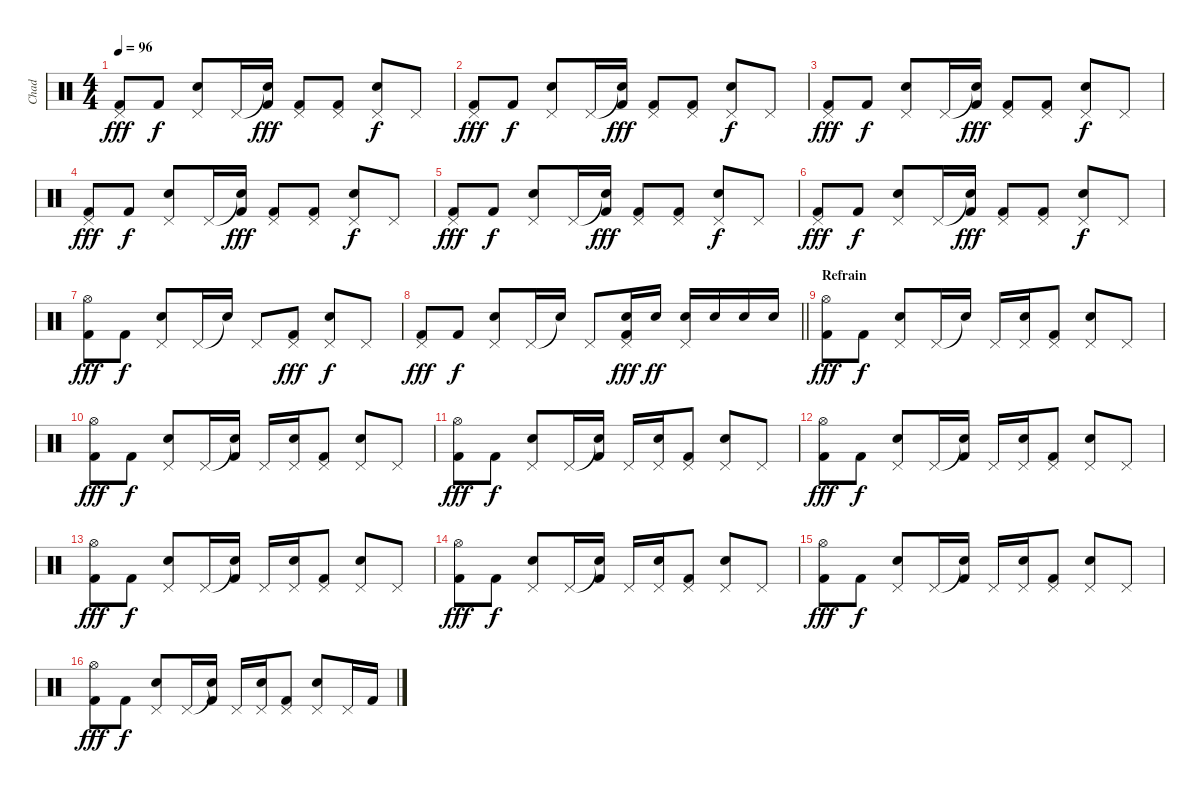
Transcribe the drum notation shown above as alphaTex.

\track ("Chad" "Chad") {instrument percussion}
\staff {score}
\articulation defaults
\ts (4 4)
\tempo 96
\clef neutral
\ks c
("Pedal Hi-Hat (hit)" "Kick (hit) 2").8{dy fff} "Kick (hit) 2".8{dy f} ("Pedal Hi-Hat (hit)" "Snare (hit) 2").8 "Pedal Hi-Hat (hit)".16 ("Snare (hit)"{t} "Kick (hit) 2").16{dy fff} ("Pedal Hi-Hat (hit)" "Kick (hit) 2").8 ("Pedal Hi-Hat (hit)" "Kick (hit) 2").8 ("Pedal Hi-Hat (hit)" "Snare (hit) 2").8{dy f} "Pedal Hi-Hat (hit)".8 |
("Pedal Hi-Hat (hit)" "Kick (hit) 2").8{dy fff} "Kick (hit) 2".8{dy f} ("Pedal Hi-Hat (hit)" "Snare (hit) 2").8 "Pedal Hi-Hat (hit)".16 ("Snare (hit)"{t} "Kick (hit) 2").16{dy fff} ("Pedal Hi-Hat (hit)" "Kick (hit) 2").8 ("Pedal Hi-Hat (hit)" "Kick (hit) 2").8 ("Pedal Hi-Hat (hit)" "Snare (hit) 2").8{dy f} "Pedal Hi-Hat (hit)".8 |
("Pedal Hi-Hat (hit)" "Kick (hit) 2").8{dy fff} "Kick (hit) 2".8{dy f} ("Pedal Hi-Hat (hit)" "Snare (hit) 2").8 "Pedal Hi-Hat (hit)".16 ("Snare (hit)"{t} "Kick (hit) 2").16{dy fff} ("Pedal Hi-Hat (hit)" "Kick (hit) 2").8 ("Pedal Hi-Hat (hit)" "Kick (hit) 2").8 ("Pedal Hi-Hat (hit)" "Snare (hit) 2").8{dy f} "Pedal Hi-Hat (hit)".8 |
("Pedal Hi-Hat (hit)" "Kick (hit) 2").8{dy fff} "Kick (hit) 2".8{dy f} ("Pedal Hi-Hat (hit)" "Snare (hit) 2").8 "Pedal Hi-Hat (hit)".16 ("Snare (hit)"{t} "Kick (hit) 2").16{dy fff} ("Pedal Hi-Hat (hit)" "Kick (hit) 2").8 ("Pedal Hi-Hat (hit)" "Kick (hit) 2").8 ("Pedal Hi-Hat (hit)" "Snare (hit) 2").8{dy f} "Pedal Hi-Hat (hit)".8 |
("Pedal Hi-Hat (hit)" "Kick (hit) 2").8{dy fff} "Kick (hit) 2".8{dy f} ("Pedal Hi-Hat (hit)" "Snare (hit) 2").8 "Pedal Hi-Hat (hit)".16 ("Snare (hit)"{t} "Kick (hit) 2").16{dy fff} ("Pedal Hi-Hat (hit)" "Kick (hit) 2").8 ("Pedal Hi-Hat (hit)" "Kick (hit) 2").8 ("Pedal Hi-Hat (hit)" "Snare (hit) 2").8{dy f} "Pedal Hi-Hat (hit)".8 |
("Pedal Hi-Hat (hit)" "Kick (hit) 2").8{dy fff} "Kick (hit) 2".8{dy f} ("Pedal Hi-Hat (hit)" "Snare (hit) 2").8 "Pedal Hi-Hat (hit)".16 ("Snare (hit)"{t} "Kick (hit) 2").16{dy fff} ("Pedal Hi-Hat (hit)" "Kick (hit) 2").8 ("Pedal Hi-Hat (hit)" "Kick (hit) 2").8 ("Pedal Hi-Hat (hit)" "Snare (hit) 2").8{dy f} "Pedal Hi-Hat (hit)".8 |
("Hi-Hat (open)" "Kick (hit) 2").8{dy fff} "Kick (hit) 2".8{dy f} ("Pedal Hi-Hat (hit)" "Snare (hit) 2").8 "Pedal Hi-Hat (hit)".16 "Snare (hit)"{t}.16 "Pedal Hi-Hat (hit)".8 ("Pedal Hi-Hat (hit)" "Kick (hit) 2").8{dy fff} ("Pedal Hi-Hat (hit)" "Snare (hit) 2").8{dy f} "Pedal Hi-Hat (hit)".8 |
\barLineRight lightlight
("Pedal Hi-Hat (hit)" "Kick (hit) 2").8{dy fff} "Kick (hit) 2".8{dy f} ("Pedal Hi-Hat (hit)" "Snare (hit) 2").8 "Pedal Hi-Hat (hit)".16 "Snare (hit)"{t}.16 "Pedal Hi-Hat (hit)".8 ("Pedal Hi-Hat (hit)" "Snare (hit) 2" "Kick (hit) 2").16{dy fff} "Snare (hit) 2".16{dy ff} ("Pedal Hi-Hat (hit)" "Snare (hit) 2").16 "Snare (hit) 2".16 "Snare (hit) 2".16 "Snare (hit) 2".16 |
\section ("" "Refrain")
("Hi-Hat (open)" "Kick (hit) 2").8{dy fff} "Kick (hit) 2".8{dy f} ("Pedal Hi-Hat (hit)" "Snare (hit) 2").8 "Pedal Hi-Hat (hit)".16 "Snare (hit)"{t}.16 "Pedal Hi-Hat (hit)".16 ("Pedal Hi-Hat (hit)" "Snare (hit) 2").16 ("Pedal Hi-Hat (hit)" "Kick (hit) 2").8 ("Pedal Hi-Hat (hit)" "Snare (hit) 2").8 "Pedal Hi-Hat (hit)".8 |
("Hi-Hat (open)" "Kick (hit) 2").8{dy fff} "Kick (hit) 2".8{dy f} ("Pedal Hi-Hat (hit)" "Snare (hit) 2").8 "Pedal Hi-Hat (hit)".16 ("Snare (hit)"{t} "Kick (hit) 2").16 "Pedal Hi-Hat (hit)".16 ("Pedal Hi-Hat (hit)" "Snare (hit) 2").16 ("Pedal Hi-Hat (hit)" "Kick (hit) 2").8 ("Pedal Hi-Hat (hit)" "Snare (hit) 2").8 "Pedal Hi-Hat (hit)".8 |
("Hi-Hat (open)" "Kick (hit) 2").8{dy fff} "Kick (hit) 2".8{dy f} ("Pedal Hi-Hat (hit)" "Snare (hit) 2").8 "Pedal Hi-Hat (hit)".16 ("Snare (hit)"{t} "Kick (hit) 2").16 "Pedal Hi-Hat (hit)".16 ("Pedal Hi-Hat (hit)" "Snare (hit) 2").16 ("Pedal Hi-Hat (hit)" "Kick (hit) 2").8 ("Pedal Hi-Hat (hit)" "Snare (hit) 2").8 "Pedal Hi-Hat (hit)".8 |
("Hi-Hat (open)" "Kick (hit) 2").8{dy fff} "Kick (hit) 2".8{dy f} ("Pedal Hi-Hat (hit)" "Snare (hit) 2").8 "Pedal Hi-Hat (hit)".16 ("Snare (hit)"{t} "Kick (hit) 2").16 "Pedal Hi-Hat (hit)".16 ("Pedal Hi-Hat (hit)" "Snare (hit) 2").16 ("Pedal Hi-Hat (hit)" "Kick (hit) 2").8 ("Pedal Hi-Hat (hit)" "Snare (hit) 2").8 "Pedal Hi-Hat (hit)".8 |
("Hi-Hat (open)" "Kick (hit) 2").8{dy fff} "Kick (hit) 2".8{dy f} ("Pedal Hi-Hat (hit)" "Snare (hit) 2").8 "Pedal Hi-Hat (hit)".16 ("Snare (hit)"{t} "Kick (hit) 2").16 "Pedal Hi-Hat (hit)".16 ("Pedal Hi-Hat (hit)" "Snare (hit) 2").16 ("Pedal Hi-Hat (hit)" "Kick (hit) 2").8 ("Pedal Hi-Hat (hit)" "Snare (hit) 2").8 "Pedal Hi-Hat (hit)".8 |
("Hi-Hat (open)" "Kick (hit) 2").8{dy fff} "Kick (hit) 2".8{dy f} ("Pedal Hi-Hat (hit)" "Snare (hit) 2").8 "Pedal Hi-Hat (hit)".16 ("Snare (hit)"{t} "Kick (hit) 2").16 "Pedal Hi-Hat (hit)".16 ("Pedal Hi-Hat (hit)" "Snare (hit) 2").16 ("Pedal Hi-Hat (hit)" "Kick (hit) 2").8 ("Pedal Hi-Hat (hit)" "Snare (hit) 2").8 "Pedal Hi-Hat (hit)".8 |
("Hi-Hat (open)" "Kick (hit) 2").8{dy fff} "Kick (hit) 2".8{dy f} ("Pedal Hi-Hat (hit)" "Snare (hit) 2").8 "Pedal Hi-Hat (hit)".16 ("Snare (hit)"{t} "Kick (hit) 2").16 "Pedal Hi-Hat (hit)".16 ("Pedal Hi-Hat (hit)" "Snare (hit) 2").16 ("Pedal Hi-Hat (hit)" "Kick (hit) 2").8 ("Pedal Hi-Hat (hit)" "Snare (hit) 2").8 "Pedal Hi-Hat (hit)".8 |
("Hi-Hat (open)" "Kick (hit) 2").8{dy fff} "Kick (hit) 2".8{dy f} ("Pedal Hi-Hat (hit)" "Snare (hit) 2").8 "Pedal Hi-Hat (hit)".16 ("Snare (hit)"{t} "Kick (hit) 2").16 "Pedal Hi-Hat (hit)".16 ("Pedal Hi-Hat (hit)" "Snare (hit) 2").16 ("Pedal Hi-Hat (hit)" "Kick (hit) 2").8 ("Pedal Hi-Hat (hit)" "Snare (hit) 2").8 "Pedal Hi-Hat (hit)".16 "Kick (hit) 2".16
